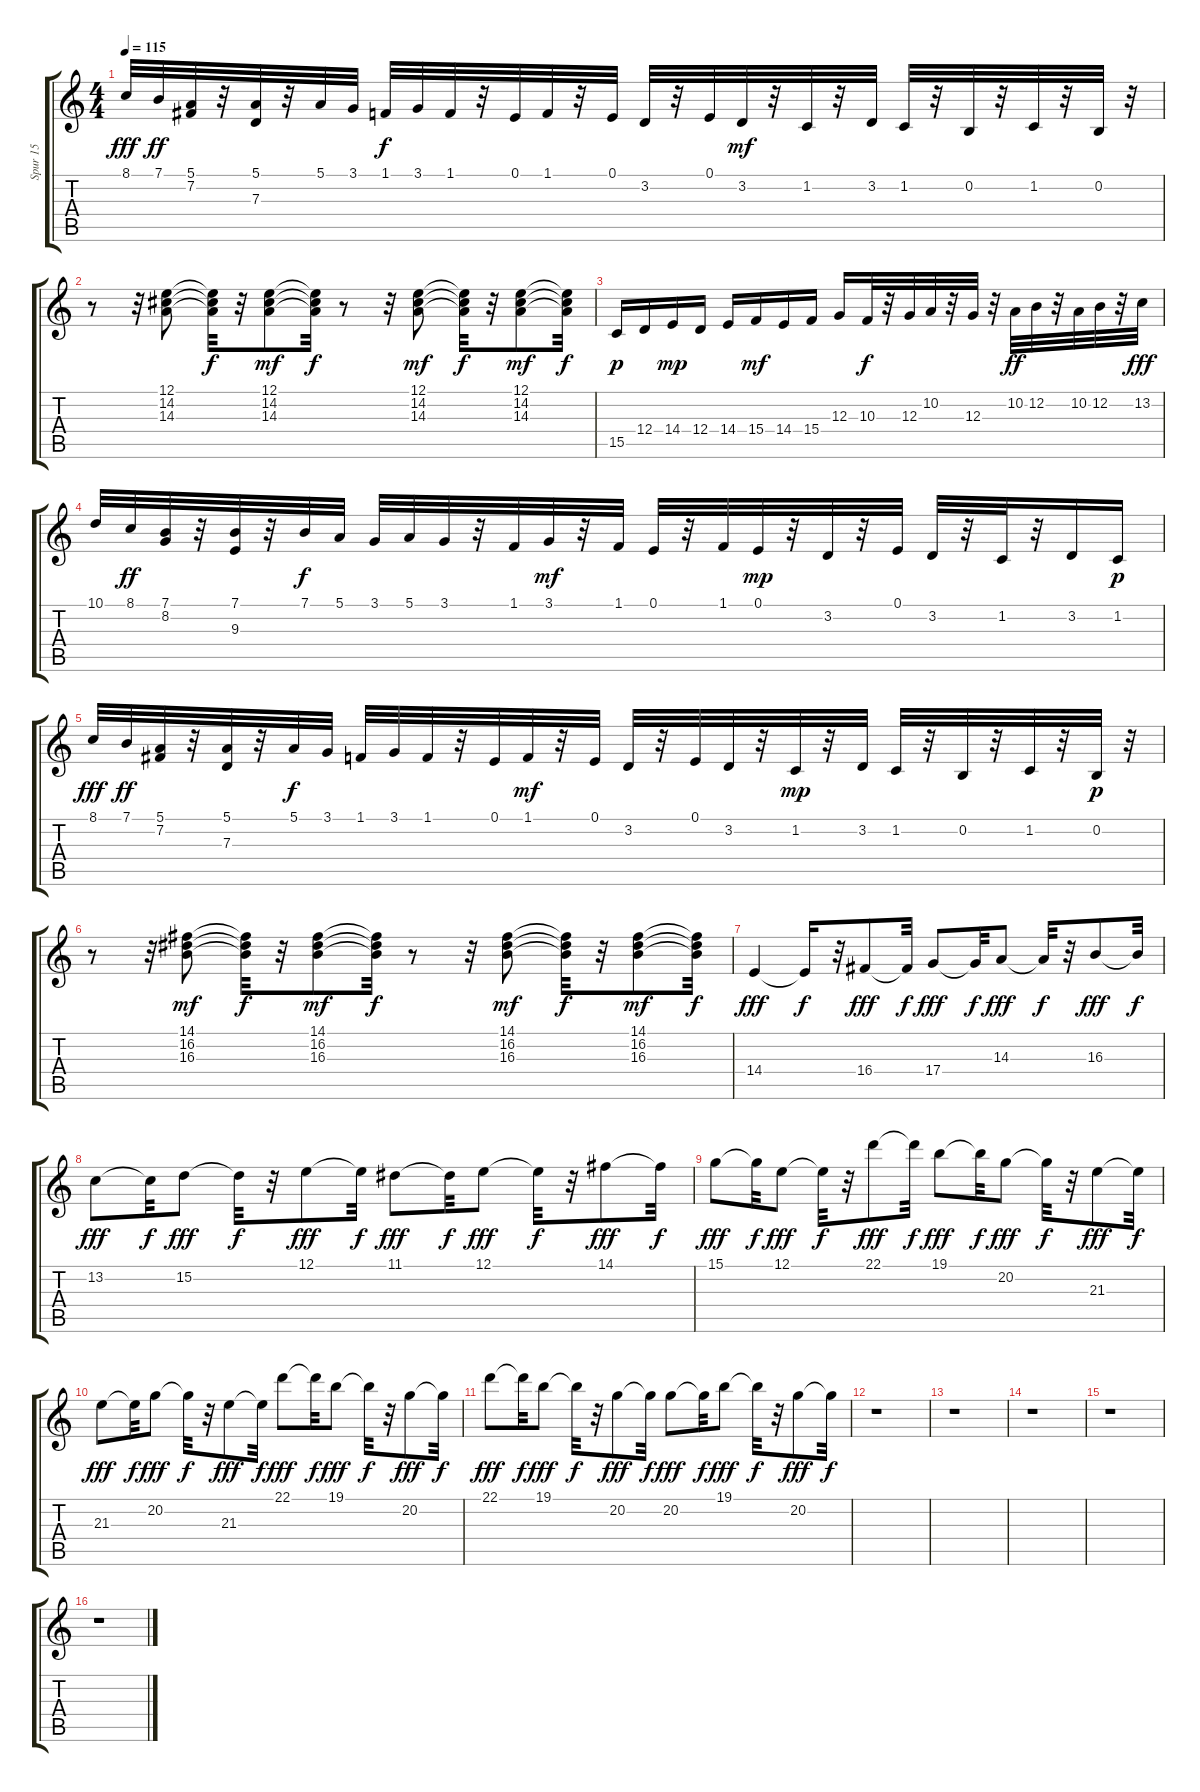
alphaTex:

\track ("Spur 15" "Spur 15") {instrument kalimba}
\staff {score tabs}
\tuning (E4 B3 G3 D3 A2 E2) {hide}
\ts (4 4)
\tempo 115
\clef g2
\ks c
8.1.32{dy fff} 7.1.32{dy ff} (5.1 7.2).32 r.32 (5.1 7.3).32 r.32 5.1.32 3.1.32 1.1.32{dy f} 3.1.32 1.1.32 r.32 0.1.32 1.1.32 r.32 0.1.32 3.2.32 r.32 0.1.32 3.2.32{dy mf} r.32 1.2.32 r.32 3.2.32 1.2.32 r.32 0.2.32 r.32 1.2.32 r.32 0.2.32 r.32 |
r.8 r.32 (12.1 14.2 14.3).8 (12.1{t} 14.2{t} 14.3{t}).32{dy f} r.32 (12.1 14.2 14.3).8{dy mf} (12.1{t} 14.2{t} 14.3{t}).32{dy f} r.8 r.32 (12.1 14.2 14.3).8{dy mf} (12.1{t} 14.2{t} 14.3{t}).32{dy f} r.32 (12.1 14.2 14.3).8{dy mf} (12.1{t} 14.2{t} 14.3{t}).32{dy f} |
15.5.16{dy p} 12.4.16 14.4.16{dy mp} 12.4.16 14.4.16 15.4.16{dy mf} 14.4.16 15.4.16 12.3.16 10.3.32{dy f} r.32 12.3.32 10.2.32 r.32 12.3.32 r.32 10.2.32{dy ff} 12.2.32 r.32 10.2.32 12.2.32 r.32 13.2.32{dy fff} |
10.1.32 8.1.32{dy ff} (7.1 8.2).32 r.32 (7.1 9.3).32 r.32 7.1.32{dy f} 5.1.32 3.1.32 5.1.32 3.1.32 r.32 1.1.32 3.1.32{dy mf} r.32 1.1.32 0.1.32 r.32 1.1.32 0.1.32{dy mp} r.32 3.2.32 r.32 0.1.32 3.2.32 r.32 1.2.32 r.32 3.2.16 1.2.16{dy p} |
8.1.32{dy fff} 7.1.32{dy ff} (5.1 7.2).32 r.32 (5.1 7.3).32 r.32 5.1.32{dy f} 3.1.32 1.1.32 3.1.32 1.1.32 r.32 0.1.32 1.1.32{dy mf} r.32 0.1.32 3.2.32 r.32 0.1.32 3.2.32 r.32 1.2.32{dy mp} r.32 3.2.32 1.2.32 r.32 0.2.32 r.32 1.2.32 r.32 0.2.32{dy p} r.32 |
r.8 r.32 (14.1 16.2 16.3).8{dy mf} (14.1{t} 16.2{t} 16.3{t}).32{dy f} r.32 (14.1 16.2 16.3).8{dy mf} (14.1{t} 16.2{t} 16.3{t}).32{dy f} r.8 r.32 (14.1 16.2 16.3).8{dy mf} (14.1{t} 16.2{t} 16.3{t}).32{dy f} r.32 (14.1 16.2 16.3).8{dy mf} (14.1{t} 16.2{t} 16.3{t}).32{dy f} |
14.4.4{dy fff} 14.4{t}.16{dy f} r.32 16.4.8{dy fff} 16.4{t}.32{dy f} 17.4.8{dy fff} 17.4{t}.32{dy f} 14.3.8{dy fff} 14.3{t}.32{dy f} r.32 16.3.8{dy fff} 16.3{t}.32{dy f} |
13.2.8{dy fff} 13.2{t}.32{dy f} 15.2.8{dy fff} 15.2{t}.32{dy f} r.32 12.1.8{dy fff} 12.1{t}.32{dy f} 11.1.8{dy fff} 11.1{t}.32{dy f} 12.1.8{dy fff} 12.1{t}.32{dy f} r.32 14.1.8{dy fff} 14.1{t}.32{dy f} |
15.1.8{dy fff} 15.1{t}.32{dy f} 12.1.8{dy fff} 12.1{t}.32{dy f} r.32 22.1.8{dy fff} 22.1{t}.32{dy f} 19.1.8{dy fff} 19.1{t}.32{dy f} 20.2.8{dy fff} 20.2{t}.32{dy f} r.32 21.3.8{dy fff} 21.3{t}.32{dy f} |
21.3.8{dy fff} 21.3{t}.32{dy f} 20.2.8{dy fff} 20.2{t}.32{dy f} r.32 21.3.8{dy fff} 21.3{t}.32{dy f} 22.1.8{dy fff} 22.1{t}.32{dy f} 19.1.8{dy fff} 19.1{t}.32{dy f} r.32 20.2.8{dy fff} 20.2{t}.32{dy f} |
22.1.8{dy fff} 22.1{t}.32{dy f} 19.1.8{dy fff} 19.1{t}.32{dy f} r.32 20.2.8{dy fff} 20.2{t}.32{dy f} 20.2.8{dy fff} 20.2{t}.32{dy f} 19.1.8{dy fff} 19.1{t}.32{dy f} r.32 20.2.8{dy fff} 20.2{t}.32{dy f} |
r.1 |
r.1 |
r.1 |
r.1 |
r.1
